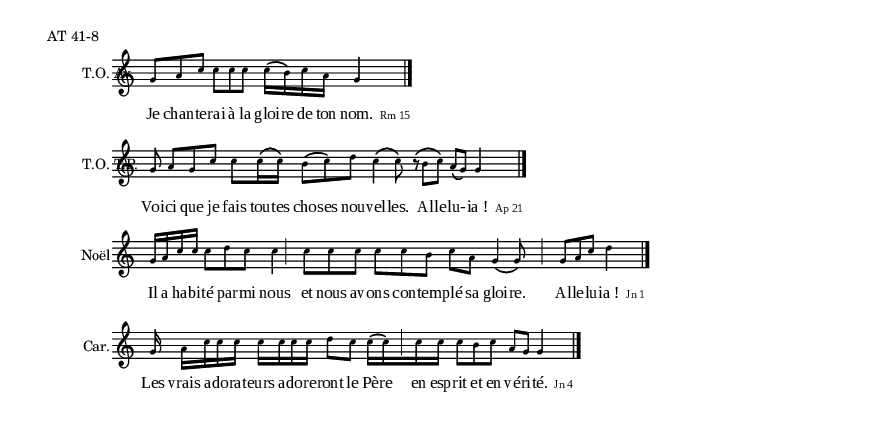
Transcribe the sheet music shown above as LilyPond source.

\version "2.10.0"
 \include "definitions.ly"
\markup {AT 41-8 }

\relative c'' { 
	\new Staff {
		\cadenzaOn
		\set Staff.instrumentName = \markup{ \center-align { T.O. Av. } }
		\times 2/3 { g8[ a c] }
		\times 2/3 { c8[ c c] }
		c16[\( b\) c a] g4
		\endBar
	}	\addlyrics {
		Je chan -- te -- rai à la gloi -- re de ton nom.	
		\markup { \citation #"Rm 15"}
	}
}


\relative c'' { 
	\new Staff {
		\cadenzaOn
		\set Staff.instrumentName = \markup{ \center-align { T.O. T.P. } }
g8
\times 2/3 { a[ g c] }
c[ c16\( c\)]
\times 2/3 { b8[\( c\) d] }
\times 2/3 { c4\( c8\) }
\pespace  
\times 2/3 { r8\( b[ c]\) }
a[\( g\)]
g4
		\endBar
	}	\addlyrics {
Voi -- ci que je fais tou -- tes cho -- ses nou -- vel -- les. Al -- le -- lu -- - -- "ia !"		
		\markup { \citation #"Ap 21"}
	}
}


\relative c'' { 
	\new Staff {
		\cadenzaOn
		\set Staff.instrumentName = \markup{ \center-align { Noël } }
		g16[ a c c]
		\times 2/3 { c8[ d c] } c4  \cesure \pespace 
		\times 2/3 { c8[ c c] }
		\times 2/3 { c8[ c b] }
		c8[ a]
		g4\( g8\)\pespace  \cesure\pespace 
		\times 2/3 {g8[ a c]} d4 
		\endBar
	}	\addlyrics {
		Il a ha -- bi -- té par -- mi nous et nous av -- ons con -- tem -- plé sa gloi -- re. Al -- le -- lu -- "ia !"		
		\markup { \citation #"Jn 1"}
	}
}

\relative c'' { 
	\new Staff {
		\cadenzaOn
		\set Staff.instrumentName = \markup{ \center-align { Car. } }
		g16
		a16[ c c c]
		c16[ c c c] d8[ c]
		c16[\( c\)\cesure \pespace c c]
		\times 2/3 { c8[ b c] }
		a8[ g]	g4
		\endBar
	}	\addlyrics {
		Les vrais a -- do -- rat -- eurs a -- do -- re -- ront le Pè -- re en esp -- rit et en vé -- ri -- té.		
		\markup { \citation #"Jn 4"}
	}
}
